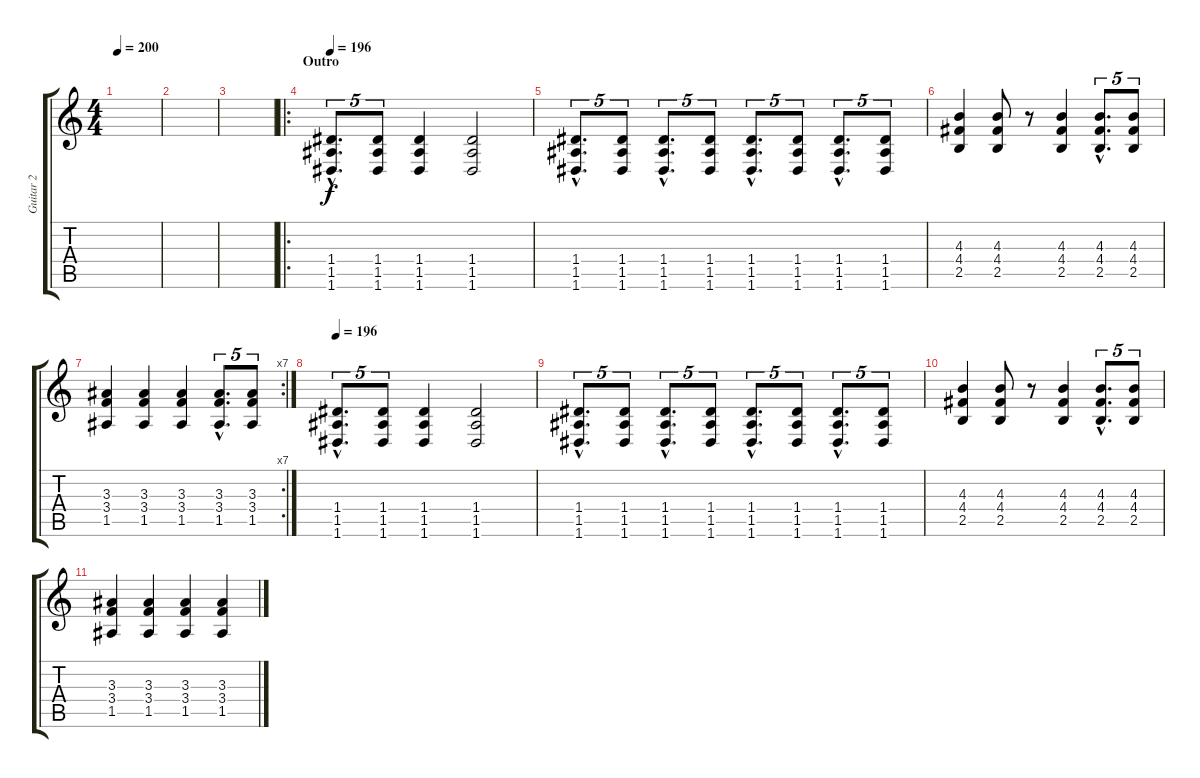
\track ("Guitar 2" "Guitar 2") {instrument overdrivenguitar}
\staff {score tabs}
\tuning (E4 B3 G3 D3 A2 D2) {hide}
\ts (4 4)
\tempo 200
\clef g2
\ks c
|
|
|
\ro
\section ("" "Outro")
\tempo 196
(1.4{hac} 1.5{hac} 1.6{hac}).8{d tu (5 4)} (1.4 1.5 1.6).8{tu (5 4)} (1.4 1.5 1.6).4 (1.4 1.5 1.6).2 |
(1.4{hac} 1.5{hac} 1.6{hac}).8{d tu (5 4)} (1.4 1.5 1.6).8{tu (5 4)} (1.4{hac} 1.5{hac} 1.6{hac}).8{d tu (5 4)} (1.4 1.5 1.6).8{tu (5 4)} (1.4{hac} 1.5{hac} 1.6{hac}).8{d tu (5 4)} (1.4 1.5 1.6).8{tu (5 4)} (1.4{hac} 1.5{hac} 1.6{hac}).8{d tu (5 4)} (1.4 1.5 1.6).8{tu (5 4)} |
(4.3 4.4 2.5).4 (4.3 4.4 2.5).8 r.8 (4.3 4.4 2.5).4 (4.3{hac} 4.4{hac} 2.5{hac}).8{d tu (5 4)} (4.3 4.4 2.5).8{tu (5 4)} |
\rc 7
(3.3 3.4 1.5).4 (3.3 3.4 1.5).4 (3.3 3.4 1.5).4 (3.3{hac} 3.4{hac} 1.5{hac}).8{d tu (5 4)} (3.3 3.4 1.5).8{tu (5 4)} |
\tempo 196
(1.4{hac} 1.5{hac} 1.6{hac}).8{d tu (5 4)} (1.4 1.5 1.6).8{tu (5 4)} (1.4 1.5 1.6).4 (1.4 1.5 1.6).2 |
(1.4{hac} 1.5{hac} 1.6{hac}).8{d tu (5 4)} (1.4 1.5 1.6).8{tu (5 4)} (1.4{hac} 1.5{hac} 1.6{hac}).8{d tu (5 4)} (1.4 1.5 1.6).8{tu (5 4)} (1.4{hac} 1.5{hac} 1.6{hac}).8{d tu (5 4)} (1.4 1.5 1.6).8{tu (5 4)} (1.4{hac} 1.5{hac} 1.6{hac}).8{d tu (5 4)} (1.4 1.5 1.6).8{tu (5 4)} |
(4.3 4.4 2.5).4 (4.3 4.4 2.5).8 r.8 (4.3 4.4 2.5).4 (4.3{hac} 4.4{hac} 2.5{hac}).8{d tu (5 4)} (4.3 4.4 2.5).8{tu (5 4)} |
(3.3 3.4 1.5).4 (3.3 3.4 1.5).4 (3.3 3.4 1.5).4 (3.3 3.4 1.5).4
